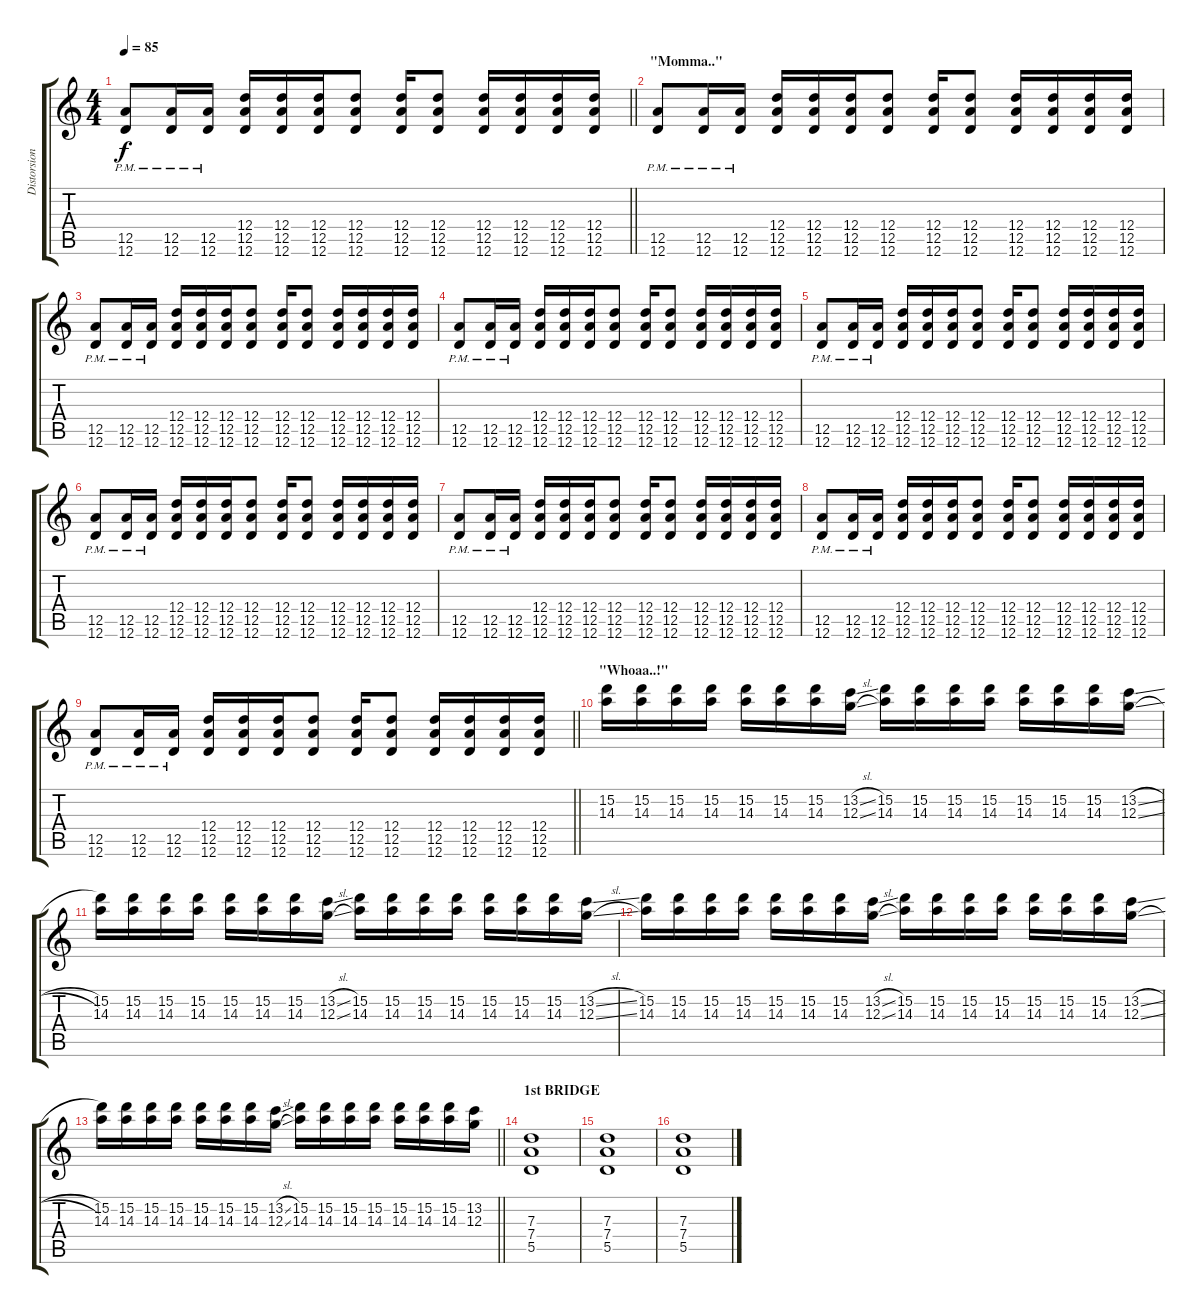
\track ("Distorsion Guitar 1" "Distorsion") {instrument distortionguitar}
\staff {score tabs}
\tuning (E4 B3 G3 D3 A2 D2) {hide}
\ts (4 4)
\tempo 85
\clef g2
\barLineRight lightlight
\ks c
(12.5{pm} 12.6{pm}).8{dy f} (12.5{pm} 12.6{pm}).16 (12.5{pm} 12.6{pm}).16 (12.4 12.5 12.6).16 (12.4 12.5 12.6).16 (12.4 12.5 12.6).16 (12.4 12.5 12.6).8 (12.4 12.5 12.6).16 (12.4 12.5 12.6).8 (12.4 12.5 12.6).16 (12.4 12.5 12.6).16 (12.4 12.5 12.6).16 (12.4 12.5 12.6).16 |
\section ("" "\"Momma..\"")
(12.5{pm} 12.6{pm}).8 (12.5{pm} 12.6{pm}).16 (12.5{pm} 12.6{pm}).16 (12.4 12.5 12.6).16 (12.4 12.5 12.6).16 (12.4 12.5 12.6).16 (12.4 12.5 12.6).8 (12.4 12.5 12.6).16 (12.4 12.5 12.6).8 (12.4 12.5 12.6).16 (12.4 12.5 12.6).16 (12.4 12.5 12.6).16 (12.4 12.5 12.6).16 |
(12.5{pm} 12.6{pm}).8 (12.5{pm} 12.6{pm}).16 (12.5{pm} 12.6{pm}).16 (12.4 12.5 12.6).16 (12.4 12.5 12.6).16 (12.4 12.5 12.6).16 (12.4 12.5 12.6).8 (12.4 12.5 12.6).16 (12.4 12.5 12.6).8 (12.4 12.5 12.6).16 (12.4 12.5 12.6).16 (12.4 12.5 12.6).16 (12.4 12.5 12.6).16 |
(12.5{pm} 12.6{pm}).8 (12.5{pm} 12.6{pm}).16 (12.5{pm} 12.6{pm}).16 (12.4 12.5 12.6).16 (12.4 12.5 12.6).16 (12.4 12.5 12.6).16 (12.4 12.5 12.6).8 (12.4 12.5 12.6).16 (12.4 12.5 12.6).8 (12.4 12.5 12.6).16 (12.4 12.5 12.6).16 (12.4 12.5 12.6).16 (12.4 12.5 12.6).16 |
(12.5{pm} 12.6{pm}).8 (12.5{pm} 12.6{pm}).16 (12.5{pm} 12.6{pm}).16 (12.4 12.5 12.6).16 (12.4 12.5 12.6).16 (12.4 12.5 12.6).16 (12.4 12.5 12.6).8 (12.4 12.5 12.6).16 (12.4 12.5 12.6).8 (12.4 12.5 12.6).16 (12.4 12.5 12.6).16 (12.4 12.5 12.6).16 (12.4 12.5 12.6).16 |
(12.5{pm} 12.6{pm}).8 (12.5{pm} 12.6{pm}).16 (12.5{pm} 12.6{pm}).16 (12.4 12.5 12.6).16 (12.4 12.5 12.6).16 (12.4 12.5 12.6).16 (12.4 12.5 12.6).8 (12.4 12.5 12.6).16 (12.4 12.5 12.6).8 (12.4 12.5 12.6).16 (12.4 12.5 12.6).16 (12.4 12.5 12.6).16 (12.4 12.5 12.6).16 |
(12.5{pm} 12.6{pm}).8 (12.5{pm} 12.6{pm}).16 (12.5{pm} 12.6{pm}).16 (12.4 12.5 12.6).16 (12.4 12.5 12.6).16 (12.4 12.5 12.6).16 (12.4 12.5 12.6).8 (12.4 12.5 12.6).16 (12.4 12.5 12.6).8 (12.4 12.5 12.6).16 (12.4 12.5 12.6).16 (12.4 12.5 12.6).16 (12.4 12.5 12.6).16 |
(12.5{pm} 12.6{pm}).8 (12.5{pm} 12.6{pm}).16 (12.5{pm} 12.6{pm}).16 (12.4 12.5 12.6).16 (12.4 12.5 12.6).16 (12.4 12.5 12.6).16 (12.4 12.5 12.6).8 (12.4 12.5 12.6).16 (12.4 12.5 12.6).8 (12.4 12.5 12.6).16 (12.4 12.5 12.6).16 (12.4 12.5 12.6).16 (12.4 12.5 12.6).16 |
\barLineRight lightlight
(12.5{pm} 12.6{pm}).8 (12.5{pm} 12.6{pm}).16 (12.5{pm} 12.6{pm}).16 (12.4 12.5 12.6).16 (12.4 12.5 12.6).16 (12.4 12.5 12.6).16 (12.4 12.5 12.6).8 (12.4 12.5 12.6).16 (12.4 12.5 12.6).8 (12.4 12.5 12.6).16 (12.4 12.5 12.6).16 (12.4 12.5 12.6).16 (12.4 12.5 12.6).16 |
\section ("" "\"Whoaa..!\"")
(15.2 14.3).16 (15.2 14.3).16 (15.2 14.3).16 (15.2 14.3).16 (15.2 14.3).16 (15.2 14.3).16 (15.2 14.3).16 (13.2{sl} 12.3{sl}).16 (15.2 14.3).16 (15.2 14.3).16 (15.2 14.3).16 (15.2 14.3).16 (15.2 14.3).16 (15.2 14.3).16 (15.2 14.3).16 (13.2{sl} 12.3{sl}).16 |
(15.2 14.3).16 (15.2 14.3).16 (15.2 14.3).16 (15.2 14.3).16 (15.2 14.3).16 (15.2 14.3).16 (15.2 14.3).16 (13.2{sl} 12.3{sl}).16 (15.2 14.3).16 (15.2 14.3).16 (15.2 14.3).16 (15.2 14.3).16 (15.2 14.3).16 (15.2 14.3).16 (15.2 14.3).16 (13.2{sl} 12.3{sl}).16 |
(15.2 14.3).16 (15.2 14.3).16 (15.2 14.3).16 (15.2 14.3).16 (15.2 14.3).16 (15.2 14.3).16 (15.2 14.3).16 (13.2{sl} 12.3{sl}).16 (15.2 14.3).16 (15.2 14.3).16 (15.2 14.3).16 (15.2 14.3).16 (15.2 14.3).16 (15.2 14.3).16 (15.2 14.3).16 (13.2{sl} 12.3{sl}).16 |
\barLineRight lightlight
(15.2 14.3).16 (15.2 14.3).16 (15.2 14.3).16 (15.2 14.3).16 (15.2 14.3).16 (15.2 14.3).16 (15.2 14.3).16 (13.2{sl} 12.3{sl}).16 (15.2 14.3).16 (15.2 14.3).16 (15.2 14.3).16 (15.2 14.3).16 (15.2 14.3).16 (15.2 14.3).16 (15.2 14.3).16 (13.2 12.3).16 |
\section ("" "1st BRIDGE")
(7.3 7.4 5.5).1 |
(7.3 7.4 5.5).1 |
(7.3 7.4 5.5).1
